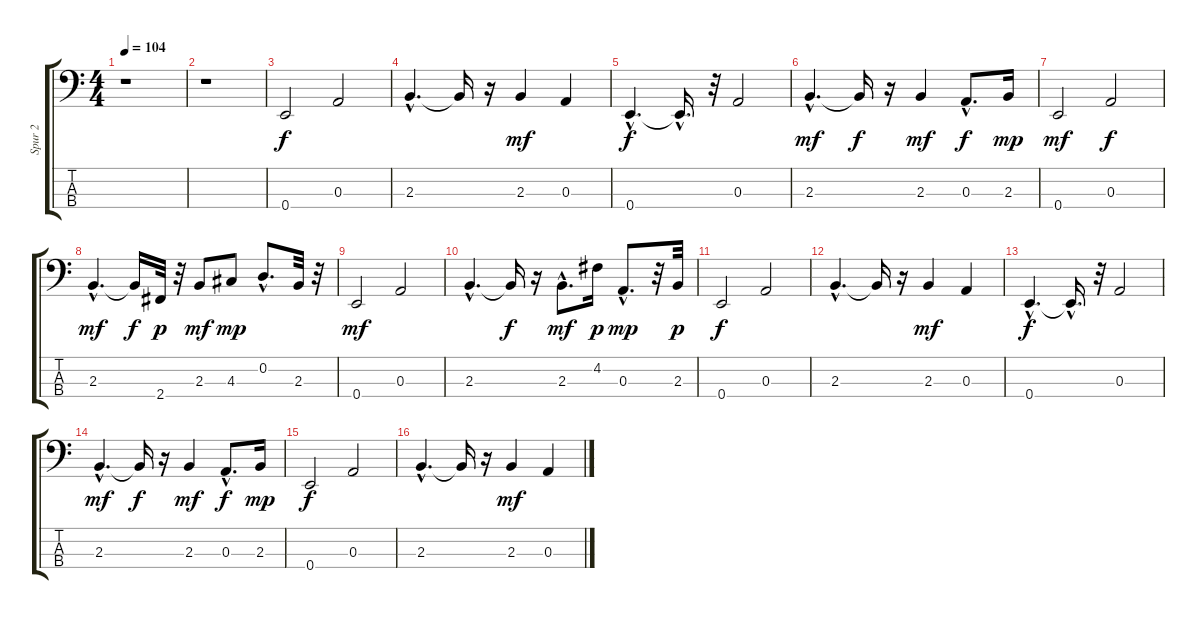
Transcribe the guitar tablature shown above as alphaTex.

\track ("Spur 2" "Spur 2") {instrument acousticbass}
\staff {score tabs}
\tuning (G2 D2 A1 E1) {hide}
\ts (4 4)
\tempo 104
\clef f4
\ks c
r.1{dy f instrument acousticbass} |
r.1 |
0.4.2 0.3.2 |
2.3{hac}.4{d} 2.3{t}.16 r.16 2.3.4{dy mf} 0.3.4 |
0.4{hac}.4{d dy f} 0.4{hac t}.16{d} r.32 0.3.2 |
2.3{hac}.4{d dy mf} 2.3{t}.16{dy f} r.16 2.3.4{dy mf} 0.3{hac}.8{d dy f} 2.3.16{dy mp} |
0.4.2{dy mf} 0.3.2{dy f} |
2.3{hac}.4{d dy mf} 2.3{t}.16{dy f} 2.4.32{dy p} r.32 2.3.8{dy mf} 4.3.8{dy mp} 0.2{hac}.8{d} 2.3.32 r.32 |
0.4.2{dy mf} 0.3.2 |
2.3{hac}.4{d} 2.3{t}.16{dy f} r.16 2.3{hac}.8{d dy mf} 4.2.16{dy p} 0.3{hac}.8{d dy mp} r.32 2.3.32{dy p} |
0.4.2{dy f} 0.3.2 |
2.3{hac}.4{d} 2.3{t}.16 r.16 2.3.4{dy mf} 0.3.4 |
0.4{hac}.4{d dy f} 0.4{hac t}.16{d} r.32 0.3.2 |
2.3{hac}.4{d dy mf} 2.3{t}.16{dy f} r.16 2.3.4{dy mf} 0.3{hac}.8{d dy f} 2.3.16{dy mp} |
0.4.2{dy f} 0.3.2 |
2.3{hac}.4{d} 2.3{t}.16 r.16 2.3.4{dy mf} 0.3.4
